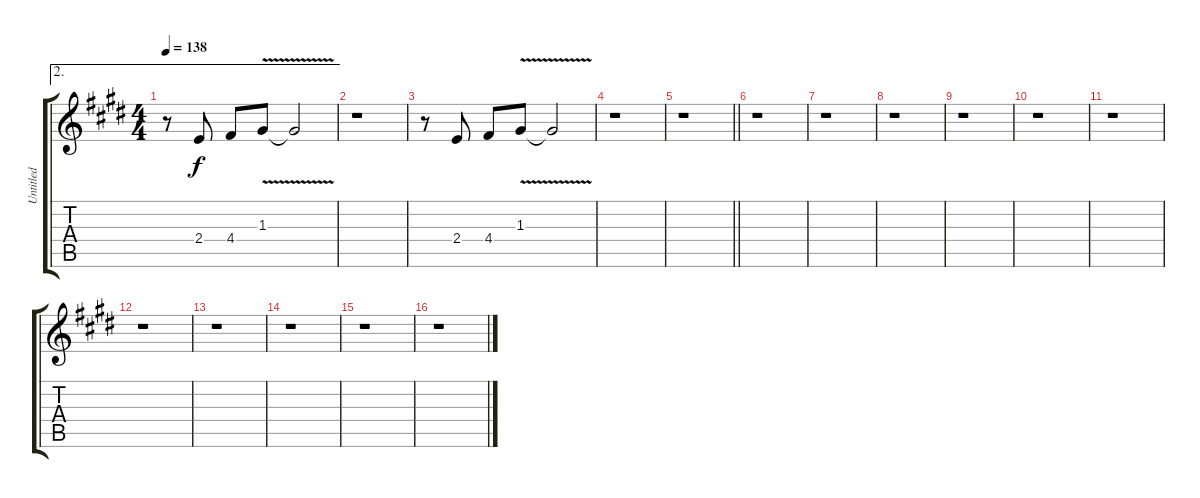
\track ("Untitled" "Untitled") {instrument overdrivenguitar}
\staff {score tabs}
\tuning (E4 B3 G3 D3 A2 E2) {hide}
\ae 2
\ts (4 4)
\tempo 138
\clef g2
\ks e
r.8{dy f} 2.4.8 4.4.8 1.3{v}.8 1.3{v t}.2 |
\ks c#minor
r.1 |
r.8 2.4.8 4.4.8 1.3{v}.8 1.3{v t}.2 |
r.1 |
\barLineRight lightlight
r.1 |
\ks e
r.1 |
\ks c#minor
r.1 |
r.1 |
\ks e
r.1 |
\ks c#minor
r.1 |
r.1 |
\ks e
r.1 |
\ks c#minor
r.1 |
r.1 |
\ks e
r.1 |
\ks c#minor
r.1
